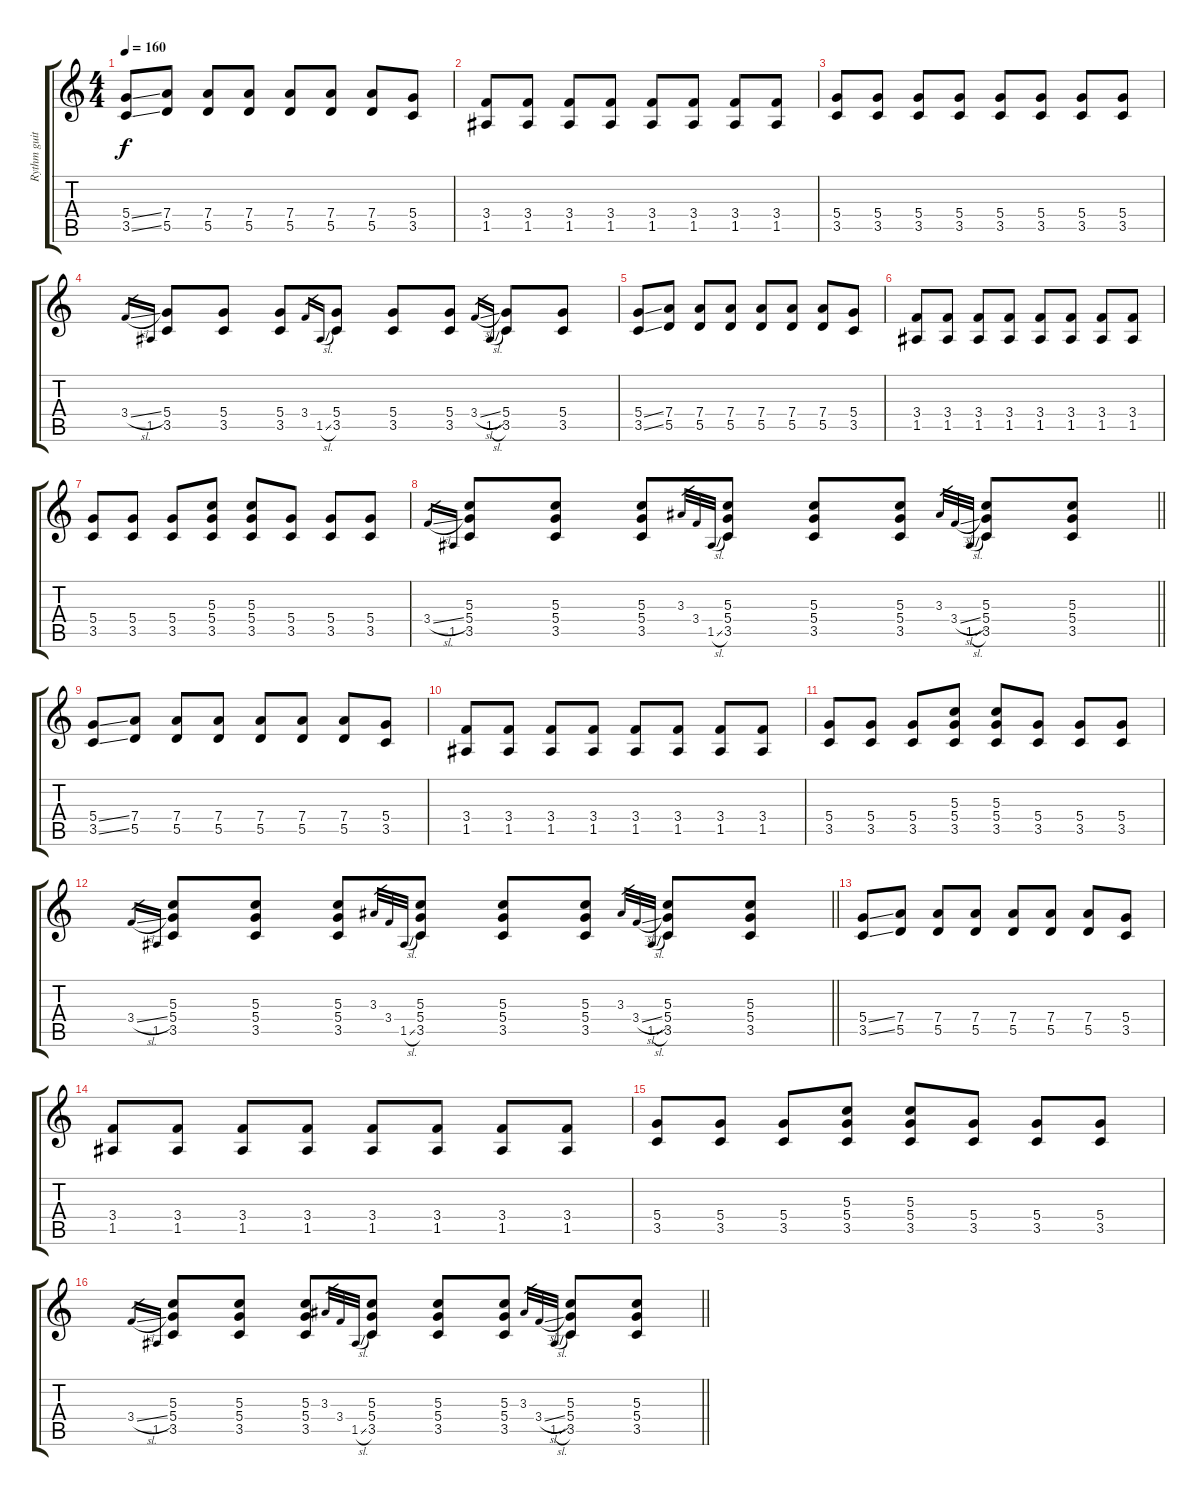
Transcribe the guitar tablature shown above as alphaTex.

\track ("Rythm guitar" "Rythm guit") {instrument overdrivenguitar}
\staff {score tabs}
\tuning (E4 B3 G3 D3 A2 E2) {hide}
\ts (4 4)
\tempo 160
\clef g2
\ks c
(5.4{ss} 3.5{ss}).8{dy f} (7.4 5.5).8 (7.4 5.5).8 (7.4 5.5).8 (7.4 5.5).8 (7.4 5.5).8 (7.4 5.5).8 (5.4 3.5).8 |
(3.4 1.5).8 (3.4 1.5).8 (3.4 1.5).8 (3.4 1.5).8 (3.4 1.5).8 (3.4 1.5).8 (3.4 1.5).8 (3.4 1.5).8 |
(5.4 3.5).8 (5.4 3.5).8 (5.4 3.5).8 (5.4 3.5).8 (5.4 3.5).8 (5.4 3.5).8 (5.4 3.5).8 (5.4 3.5).8 |
3.4{sl}.16{gr} 1.5.16{gr} (5.4 3.5).8 (5.4 3.5).8 (5.4 3.5).8 3.4.16{gr} 1.5{sl}.16{gr} (5.4 3.5).8 (5.4 3.5).8 (5.4 3.5).8 3.4{sl}.16{gr} 1.5{sl}.16{gr} (5.4 3.5).8 (5.4 3.5).8 |
(5.4{ss} 3.5{ss}).8 (7.4 5.5).8 (7.4 5.5).8 (7.4 5.5).8 (7.4 5.5).8 (7.4 5.5).8 (7.4 5.5).8 (5.4 3.5).8 |
(3.4 1.5).8 (3.4 1.5).8 (3.4 1.5).8 (3.4 1.5).8 (3.4 1.5).8 (3.4 1.5).8 (3.4 1.5).8 (3.4 1.5).8 |
(5.4 3.5).8 (5.4 3.5).8 (5.4 3.5).8 (5.3 5.4 3.5).8 (5.3 5.4 3.5).8 (5.4 3.5).8 (5.4 3.5).8 (5.4 3.5).8 |
\barLineRight lightlight
3.4{sl}.16{gr} 1.5.16{gr} (5.3 5.4 3.5).8 (5.3 5.4 3.5).8 (5.3 5.4 3.5).8 3.3.32{gr} 3.4.32{gr} 1.5{sl}.32{gr} (5.3 5.4 3.5).8 (5.3 5.4 3.5).8 (5.3 5.4 3.5).8 3.3.32{gr} 3.4{sl}.32{gr} 1.5{sl}.32{gr} (5.3 5.4 3.5).8 (5.3 5.4 3.5).8 |
(5.4{ss} 3.5{ss}).8 (7.4 5.5).8 (7.4 5.5).8 (7.4 5.5).8 (7.4 5.5).8 (7.4 5.5).8 (7.4 5.5).8 (5.4 3.5).8 |
(3.4 1.5).8 (3.4 1.5).8 (3.4 1.5).8 (3.4 1.5).8 (3.4 1.5).8 (3.4 1.5).8 (3.4 1.5).8 (3.4 1.5).8 |
(5.4 3.5).8 (5.4 3.5).8 (5.4 3.5).8 (5.3 5.4 3.5).8 (5.3 5.4 3.5).8 (5.4 3.5).8 (5.4 3.5).8 (5.4 3.5).8 |
\barLineRight lightlight
3.4{sl}.16{gr} 1.5.16{gr} (5.3 5.4 3.5).8 (5.3 5.4 3.5).8 (5.3 5.4 3.5).8 3.3.32{gr} 3.4.32{gr} 1.5{sl}.32{gr} (5.3 5.4 3.5).8 (5.3 5.4 3.5).8 (5.3 5.4 3.5).8 3.3.32{gr} 3.4{sl}.32{gr} 1.5{sl}.32{gr} (5.3 5.4 3.5).8 (5.3 5.4 3.5).8 |
(5.4{ss} 3.5{ss}).8 (7.4 5.5).8 (7.4 5.5).8 (7.4 5.5).8 (7.4 5.5).8 (7.4 5.5).8 (7.4 5.5).8 (5.4 3.5).8 |
(3.4 1.5).8 (3.4 1.5).8 (3.4 1.5).8 (3.4 1.5).8 (3.4 1.5).8 (3.4 1.5).8 (3.4 1.5).8 (3.4 1.5).8 |
(5.4 3.5).8 (5.4 3.5).8 (5.4 3.5).8 (5.3 5.4 3.5).8 (5.3 5.4 3.5).8 (5.4 3.5).8 (5.4 3.5).8 (5.4 3.5).8 |
\barLineRight lightlight
3.4{sl}.16{gr} 1.5.16{gr} (5.3 5.4 3.5).8 (5.3 5.4 3.5).8 (5.3 5.4 3.5).8 3.3.32{gr} 3.4.32{gr} 1.5{sl}.32{gr} (5.3 5.4 3.5).8 (5.3 5.4 3.5).8 (5.3 5.4 3.5).8 3.3.32{gr} 3.4{sl}.32{gr} 1.5{sl}.32{gr} (5.3 5.4 3.5).8 (5.3 5.4 3.5).8
